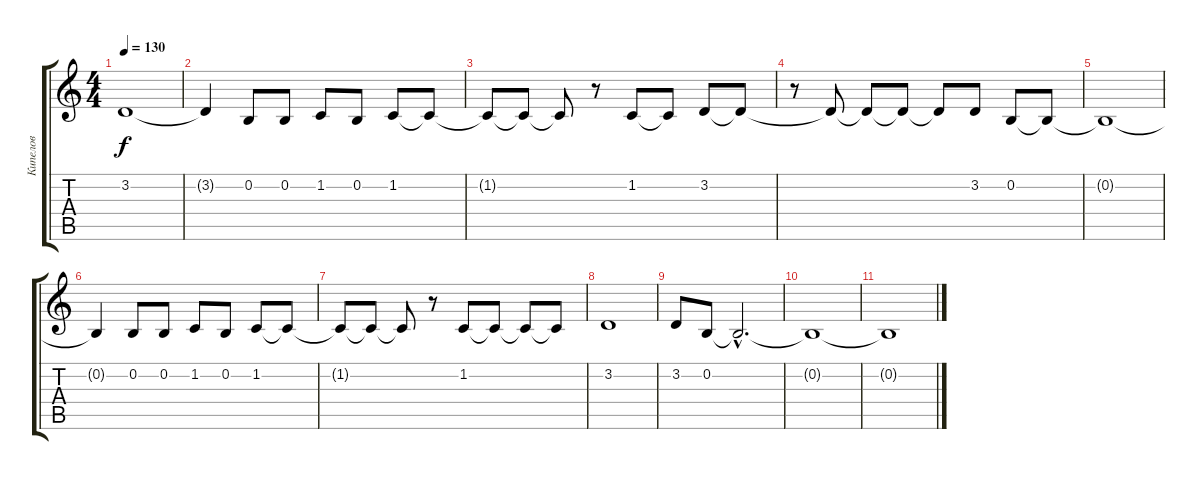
\track ("Кипелов" "Кипелов") {instrument tenorsax}
\staff {score tabs}
\tuning (E4 B3 G3 D3 A2 E2) {hide}
\ts (4 4)
\tempo 130
\clef g2
\ks c
3.2{t}.1{dy f} |
3.2{t}.4 0.2.8 0.2.8 1.2.8 0.2.8 1.2.8 1.2{t}.8 |
1.2{t}.8 1.2{t}.8 1.2{t}.8 r.8 1.2.8 1.2{t}.8 3.2.8 3.2{t}.8 |
r.8 3.2{t}.8 3.2{t}.8 3.2{t}.8 3.2{t}.8 3.2.8 0.2.8 0.2{t}.8 |
0.2{t}.1 |
0.2{t}.4 0.2.8 0.2.8 1.2.8 0.2.8 1.2.8 1.2{t}.8 |
1.2{t}.8 1.2{t}.8 1.2{t}.8 r.8 1.2.8 1.2{t}.8 1.2{t}.8 1.2{t}.8 |
3.2.1 |
3.2.8 0.2.8 0.2{hac t}.2{d} |
0.2{t}.1 |
0.2{t}.1
